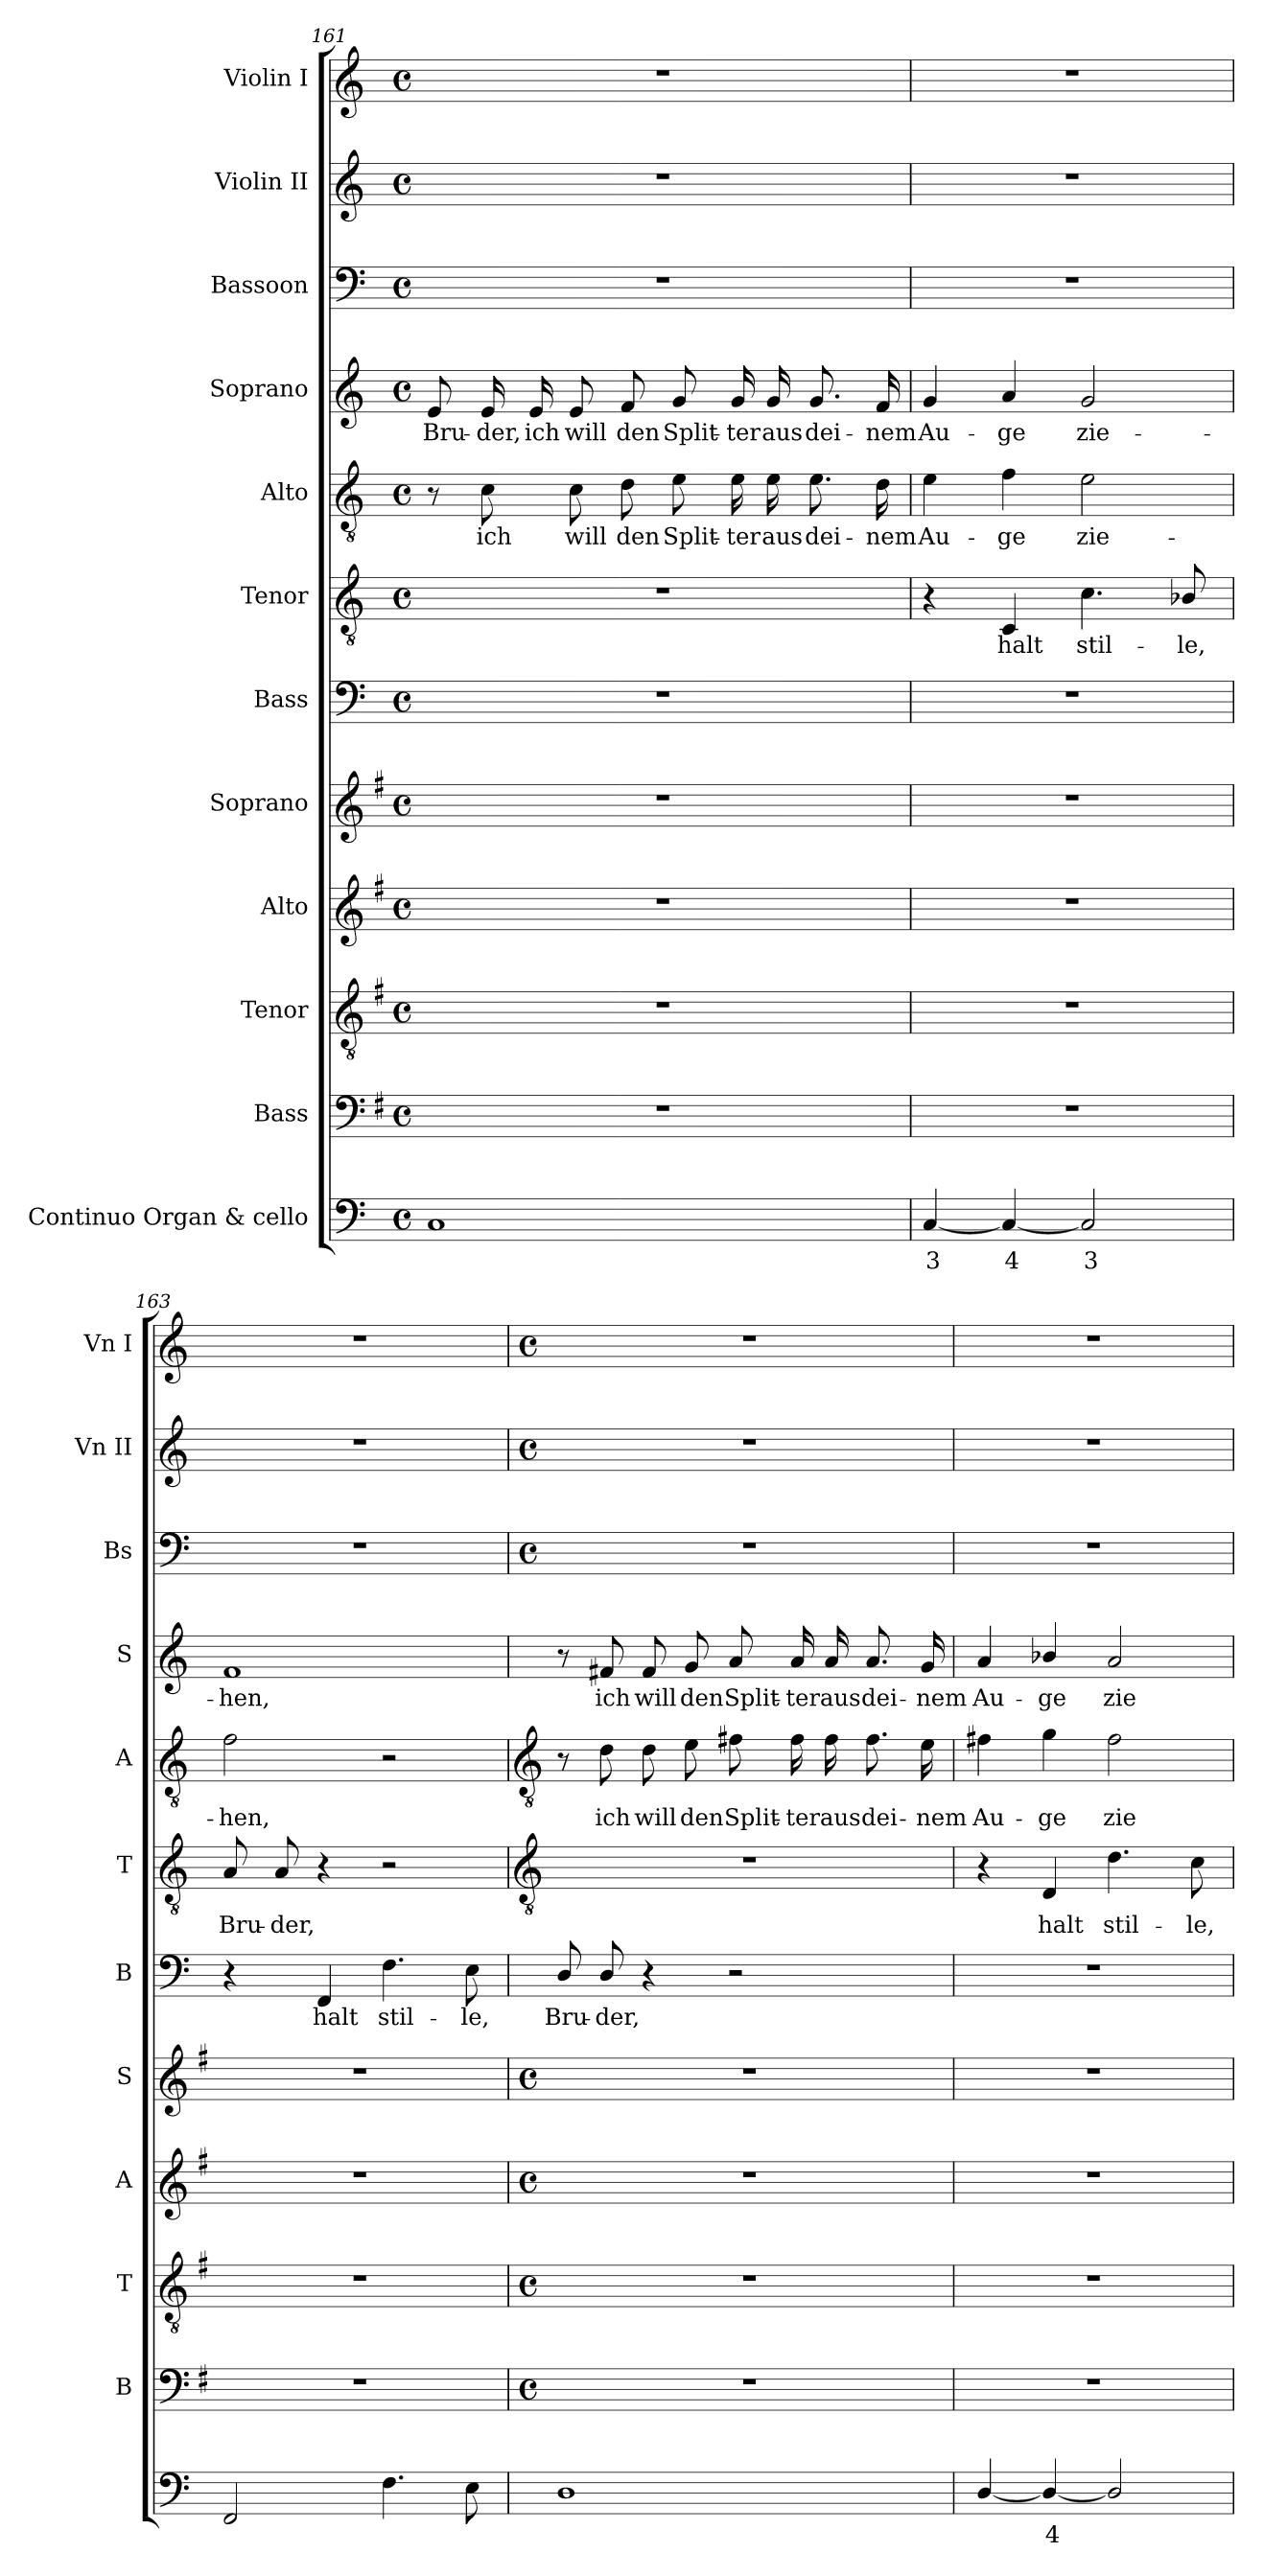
**kern	**text	**kern	**kern	**kern	**kern	**kern	**text	**kern	**text	**kern	**text	**kern	**text	**kern	**kern	**kern
*part12	*part12	*part11	*part10	*part9	*part8	*part7	*part7	*part6	*part6	*part5	*part5	*part4	*part4	*part3	*part2	*part1
*staff12	*staff12	*staff11	*staff10	*staff9	*staff8	*staff7	*staff7	*staff6	*staff6	*staff5	*staff5	*staff4	*staff4	*staff3	*staff2	*staff1
*I"Continuo Organ & cello	*	*I"Bass	*I"Tenor	*I"Alto	*I"Soprano	*I"Bass	*	*I"Tenor	*	*I"Alto	*	*I"Soprano	*	*I"Bassoon	*I"Violin II	*I"Violin I
*	*	*I'B	*I'T	*I'A	*I'S	*I'B	*	*I'T	*	*I'A	*	*I'S	*	*I'Bs	*I'Vn II	*I'Vn I
!!LO:LB:g=z
*clefF4	*	*clefF4	*clefGv2	*clefG2	*clefG2	*clefF4	*	*clefGv2	*	*clefGv2	*	*clefG2	*	*clefF4	*clefG2	*clefG2
*	*	*ITrd4c7	*ITrd4c7	*ITrd4c7	*ITrd4c7	*	*	*	*	*	*	*	*	*	*	*
*k[]	*	*k[]	*k[]	*k[]	*k[]	*k[]	*	*k[]	*	*k[]	*	*k[]	*	*k[]	*k[]	*k[]
*C:	*	*C:	*C:	*C:	*C:	*C:	*	*C:	*	*C:	*	*C:	*	*C:	*C:	*C:
*M4/4	*	*M4/4	*M4/4	*M4/4	*M4/4	*M4/4	*	*M4/4	*	*M4/4	*	*M4/4	*	*M4/4	*M4/4	*M4/4
*met(c)	*	*met(c)	*met(c)	*met(c)	*met(c)	*met(c)	*	*met(c)	*	*met(c)	*	*met(c)	*	*met(c)	*met(c)	*met(c)
=161	=161	=161	=161	=161	=161	=161	=161	=161	=161	=161	=161	=161	=161	=161	=161	=161
!	!	!	!	!	!	!	!	!	!	!	!	!	!LO:LY:b	!	!	!
1C	.	1r	1r	1r	1r	1r	.	1r	.	8r	.	8e	Bru-	1r	1r	1r
!	!	!	!	!	!	!	!	!	!	!	!LO:LY:b	!	!LO:LY:b	!	!	!
.	.	.	.	.	.	.	.	.	.	8c	ich	16e	-der,	.	.	.
!	!	!	!	!	!	!	!	!	!	!	!	!	!LO:LY:b	!	!	!
.	.	.	.	.	.	.	.	.	.	.	.	16e	ich	.	.	.
!	!	!	!	!	!	!	!	!	!	!	!LO:LY:b	!	!LO:LY:b	!	!	!
.	.	.	.	.	.	.	.	.	.	8c	will	8e	will	.	.	.
!	!	!	!	!	!	!	!	!	!	!	!LO:LY:b	!	!LO:LY:b	!	!	!
.	.	.	.	.	.	.	.	.	.	8d	den	8f	den	.	.	.
!	!	!	!	!	!	!	!	!	!	!	!LO:LY:b	!	!LO:LY:b	!	!	!
.	.	.	.	.	.	.	.	.	.	8e	Split-	8g	Split-	.	.	.
!	!	!	!	!	!	!	!	!	!	!	!LO:LY:b	!	!LO:LY:b	!	!	!
.	.	.	.	.	.	.	.	.	.	16e	-ter	16g	-ter	.	.	.
!	!	!	!	!	!	!	!	!	!	!	!LO:LY:b	!	!LO:LY:b	!	!	!
.	.	.	.	.	.	.	.	.	.	16e	aus	16g	aus	.	.	.
!	!	!	!	!	!	!	!	!	!	!	!LO:LY:b	!	!LO:LY:b	!	!	!
.	.	.	.	.	.	.	.	.	.	8.e	dei-	8.g	dei-	.	.	.
!	!	!	!	!	!	!	!	!	!	!	!LO:LY:b	!	!LO:LY:b	!	!	!
.	.	.	.	.	.	.	.	.	.	16d	-nem	16f	-nem	.	.	.
=162	=162	=162	=162	=162	=162	=162	=162	=162	=162	=162	=162	=162	=162	=162	=162	=162
!	!LO:LY:b	!	!	!	!	!	!	!	!	!	!LO:LY:b	!	!LO:LY:b	!	!	!
[4C	3	1r	1r	1r	1r	1r	.	4r	.	4e	Au-	4g	Au-	1r	1r	1r
!	!LO:LY:b	!	!	!	!	!	!	!	!LO:LY:b	!	!LO:LY:b	!	!LO:LY:b	!	!	!
4C_	4	.	.	.	.	.	.	4C	halt	4f	-ge	4a	-ge	.	.	.
!	!LO:LY:b	!	!	!	!	!	!	!	!LO:LY:b	!	!LO:LY:b	!	!LO:LY:b	!	!	!
2C]	3	.	.	.	.	.	.	4.c	stil-	2e	zie-	2g	zie-	.	.	.
!	!	!	!	!	!	!	!	!	!LO:LY:b	!	!	!	!	!	!	!
.	.	.	.	.	.	.	.	8B-X/	-le,	.	.	.	.	.	.	.
=163	=163	=163	=163	=163	=163	=163	=163	=163	=163	=163	=163	=163	=163	=163	=163	=163
!	!	!	!	!	!	!	!	!	!LO:LY:b	!	!LO:LY:b	!	!LO:LY:b	!	!	!
2FF	.	1r	1r	1r	1r	4r	.	8A	Bru-	2f	-hen,	1f	-hen,	1r	1r	1r
!	!	!	!	!	!	!	!	!	!LO:LY:b	!	!	!	!	!	!	!
.	.	.	.	.	.	.	.	8A	-der,	.	.	.	.	.	.	.
!	!	!	!	!	!	!	!LO:LY:b	!	!	!	!	!	!	!	!	!
.	.	.	.	.	.	4FF	halt	4r	.	.	.	.	.	.	.	.
!	!	!	!	!	!	!	!LO:LY:b	!	!	!	!	!	!	!	!	!
4.F	.	.	.	.	.	4.F	stil-	2r	.	2r	.	.	.	.	.	.
!	!	!	!	!	!	!	!LO:LY:b	!	!	!	!	!	!	!	!	!
8E	.	.	.	.	.	8E	-le,	.	.	.	.	.	.	.	.	.
!!LO:LB:g=z
=164	=164	=164	=164	=164	=164	=164	=164	=164	=164	=164	=164	=164	=164	=164	=164	=164
*	*	*	*	*	*	*	*	*clefGv2	*	*clefGv2	*	*	*	*	*	*
*	*	*M4/4	*M4/4	*M4/4	*M4/4	*	*	*	*	*	*	*	*	*M4/4	*M4/4	*M4/4
*	*	*met(c)	*met(c)	*met(c)	*met(c)	*	*	*	*	*	*	*	*	*met(c)	*met(c)	*met(c)
!	!	!	!	!	!	!	!LO:LY:b	!	!	!	!	!	!	!	!	!
1D	.	1r	1r	1r	1r	8D/	Bru-	1r	.	8r	.	8r	.	1r	1r	1r
!	!	!	!	!	!	!	!LO:LY:b	!	!	!	!LO:LY:b	!	!LO:LY:b	!	!	!
.	.	.	.	.	.	8D/	-der,	.	.	8d	ich	8f#X	ich	.	.	.
!	!	!	!	!	!	!	!	!	!	!	!LO:LY:b	!	!LO:LY:b	!	!	!
.	.	.	.	.	.	4r	.	.	.	8d	will	8f#	will	.	.	.
!	!	!	!	!	!	!	!	!	!	!	!LO:LY:b	!	!LO:LY:b	!	!	!
.	.	.	.	.	.	.	.	.	.	8e	den	8g	den	.	.	.
!	!	!	!	!	!	!	!	!	!	!	!LO:LY:b	!	!LO:LY:b	!	!	!
.	.	.	.	.	.	2r	.	.	.	8f#X	Split-	8a	Split-	.	.	.
!	!	!	!	!	!	!	!	!	!	!	!LO:LY:b	!	!LO:LY:b	!	!	!
.	.	.	.	.	.	.	.	.	.	16f#	-ter	16a	-ter	.	.	.
!	!	!	!	!	!	!	!	!	!	!	!LO:LY:b	!	!LO:LY:b	!	!	!
.	.	.	.	.	.	.	.	.	.	16f#	aus	16a	aus	.	.	.
!	!	!	!	!	!	!	!	!	!	!	!LO:LY:b	!	!LO:LY:b	!	!	!
.	.	.	.	.	.	.	.	.	.	8.f#	dei-	8.a	dei-	.	.	.
!	!	!	!	!	!	!	!	!	!	!	!LO:LY:b	!	!LO:LY:b	!	!	!
.	.	.	.	.	.	.	.	.	.	16e	-nem	16g	-nem	.	.	.
=165	=165	=165	=165	=165	=165	=165	=165	=165	=165	=165	=165	=165	=165	=165	=165	=165
!	!	!	!	!	!	!	!	!	!	!	!LO:LY:b	!	!LO:LY:b	!	!	!
[4D/	.	1r	1r	1r	1r	1r	.	4r	.	4f#X	Au-	4a	Au-	1r	1r	1r
!	!LO:LY:b	!	!	!	!	!	!	!	!LO:LY:b	!	!LO:LY:b	!	!LO:LY:b	!	!	!
4D/_	4	.	.	.	.	.	.	4D	halt	4g	-ge	4b-X/	-ge	.	.	.
!	!	!	!	!	!	!	!	!	!LO:LY:b	!	!LO:LY:b	!	!LO:LY:b	!	!	!
2D/]	.	.	.	.	.	.	.	4.d	stil-	2f#	zie-	2a	zie-	.	.	.
!	!	!	!	!	!	!	!	!	!LO:LY:b	!	!	!	!	!	!	!
.	.	.	.	.	.	.	.	8c	-le,	.	.	.	.	.	.	.
=	=	=	=	=	=	=	=	=	=	=	=	=	=	=	=	=
*-	*-	*-	*-	*-	*-	*-	*-	*-	*-	*-	*-	*-	*-	*-	*-	*-
